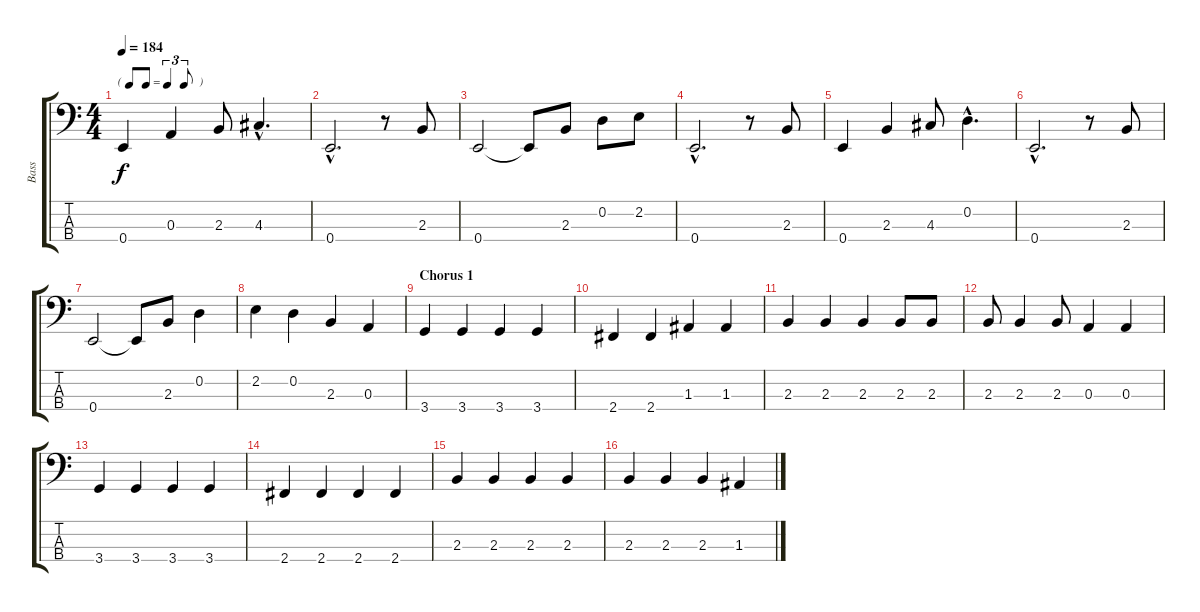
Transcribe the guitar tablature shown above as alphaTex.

\track ("Bass" "Bass") {instrument electricbasspick}
\staff {score tabs}
\tuning (G2 D2 A1 E1) {hide}
\ts (4 4)
\tf triplet8th
\tempo 184
\clef f4
\ks c
0.4.4{dy f} 0.3.4 2.3.8 4.3{hac}.4{d} |
0.4{hac}.2{d} r.8 2.3.8 |
0.4.2 0.4{t}.8 2.3.8 0.2.8 2.2.8 |
0.4{hac}.2{d} r.8 2.3.8 |
0.4.4 2.3.4 4.3.8 0.2{hac}.4{d} |
0.4{hac}.2{d} r.8 2.3.8 |
0.4.2 0.4{t}.8 2.3.8 0.2.4 |
2.2.4 0.2.4 2.3.4 0.3.4 |
\section ("" "Chorus 1")
3.4.4 3.4.4 3.4.4 3.4.4 |
2.4.4 2.4.4 1.3.4 1.3.4 |
2.3.4 2.3.4 2.3.4 2.3.8 2.3.8 |
2.3.8 2.3.4 2.3.8 0.3.4 0.3.4 |
3.4.4 3.4.4 3.4.4 3.4.4 |
2.4.4 2.4.4 2.4.4 2.4.4 |
2.3.4 2.3.4 2.3.4 2.3.4 |
2.3.4 2.3.4 2.3.4 1.3.4
